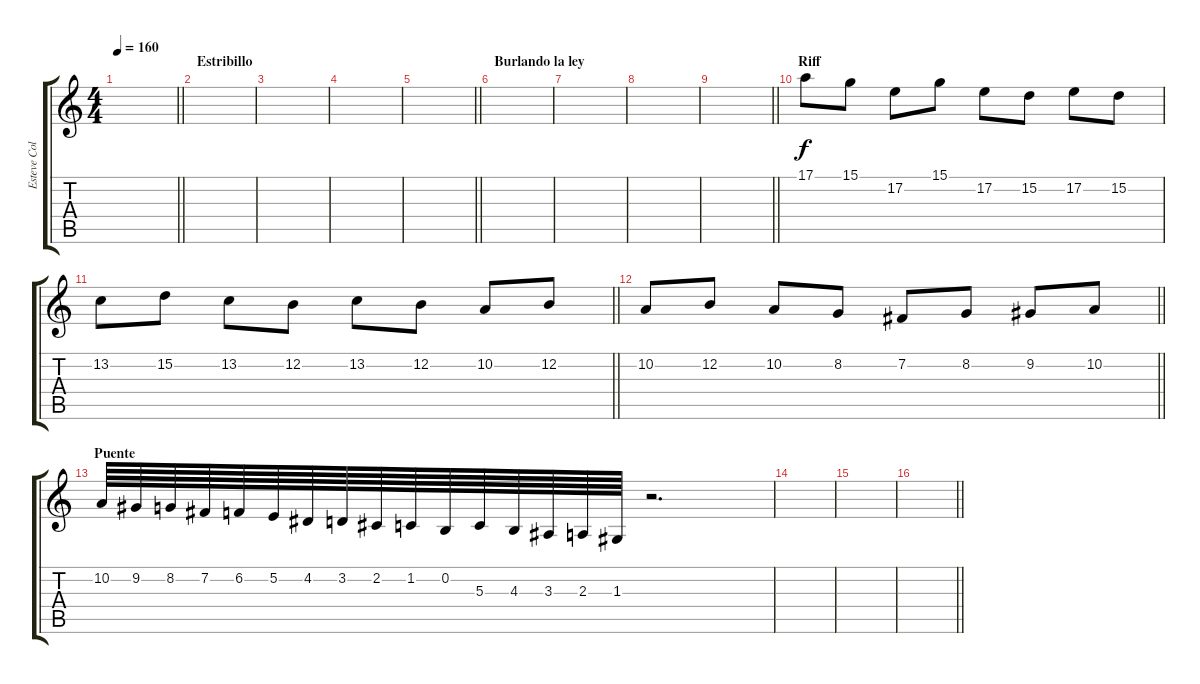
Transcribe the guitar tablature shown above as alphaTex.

\track ("Esteve Coll" "Esteve Col") {instrument rockorgan}
\staff {score tabs}
\tuning (E4 B3 G3 D3 A2 E2) {hide}
\ts (4 4)
\tempo 160
\clef g2
\barLineRight lightlight
\ks c
|
\section ("" "Estribillo")
|
|
|
\barLineRight lightlight
|
\section ("" "Burlando la ley")
|
|
|
\barLineRight lightlight
|
\section ("" "Riff")
17.1.8 15.1.8 17.2.8 15.1.8 17.2.8 15.2.8 17.2.8 15.2.8 |
\barLineRight lightlight
13.2.8 15.2.8 13.2.8 12.2.8 13.2.8 12.2.8 10.2.8 12.2.8 |
\barLineRight lightlight
10.2.8 12.2.8 10.2.8 8.2.8 7.2.8 8.2.8 9.2.8 10.2.8 |
\section ("" "Puente")
10.2.64 9.2.64 8.2.64 7.2.64 6.2.64 5.2.64 4.2.64 3.2.64 2.2.64 1.2.64 0.2.64 5.3.64 4.3.64 3.3.64 2.3.64 1.3.64 r.2{d} |
|
|
\barLineRight lightlight
